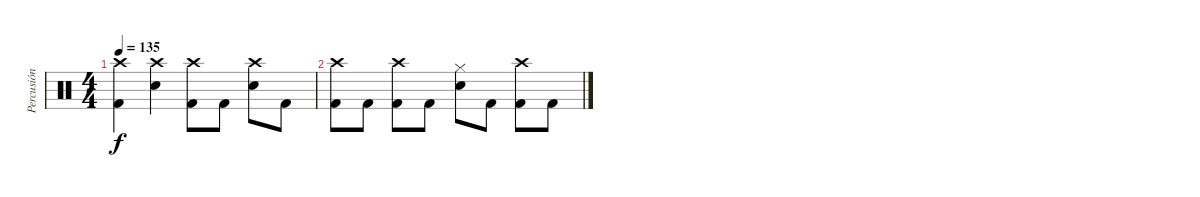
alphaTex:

\track ("Percusión" "Percusión") {instrument percussion}
\staff {score}
\articulation defaults
\ts (4 4)
\tempo 135
\clef neutral
\ks c
("Crash high (hit)" "Kick (hit) 2").4{dy f} ("Crash high (hit)" "Snare (hit) 2").4 ("Crash high (hit)" "Kick (hit) 2").8 "Kick (hit) 2".8 ("Crash high (hit)" "Snare (hit) 2").8 "Kick (hit) 2".8 |
("Crash high (hit)" "Kick (hit) 2").8 "Kick (hit) 2".8 ("Crash high (hit)" "Kick (hit) 2").8 "Kick (hit) 2".8 ("Hi-Hat (closed)" "Snare (hit) 2").8 "Kick (hit) 2".8 ("Crash high (hit)" "Kick (hit) 2").8 "Kick (hit) 2".8
